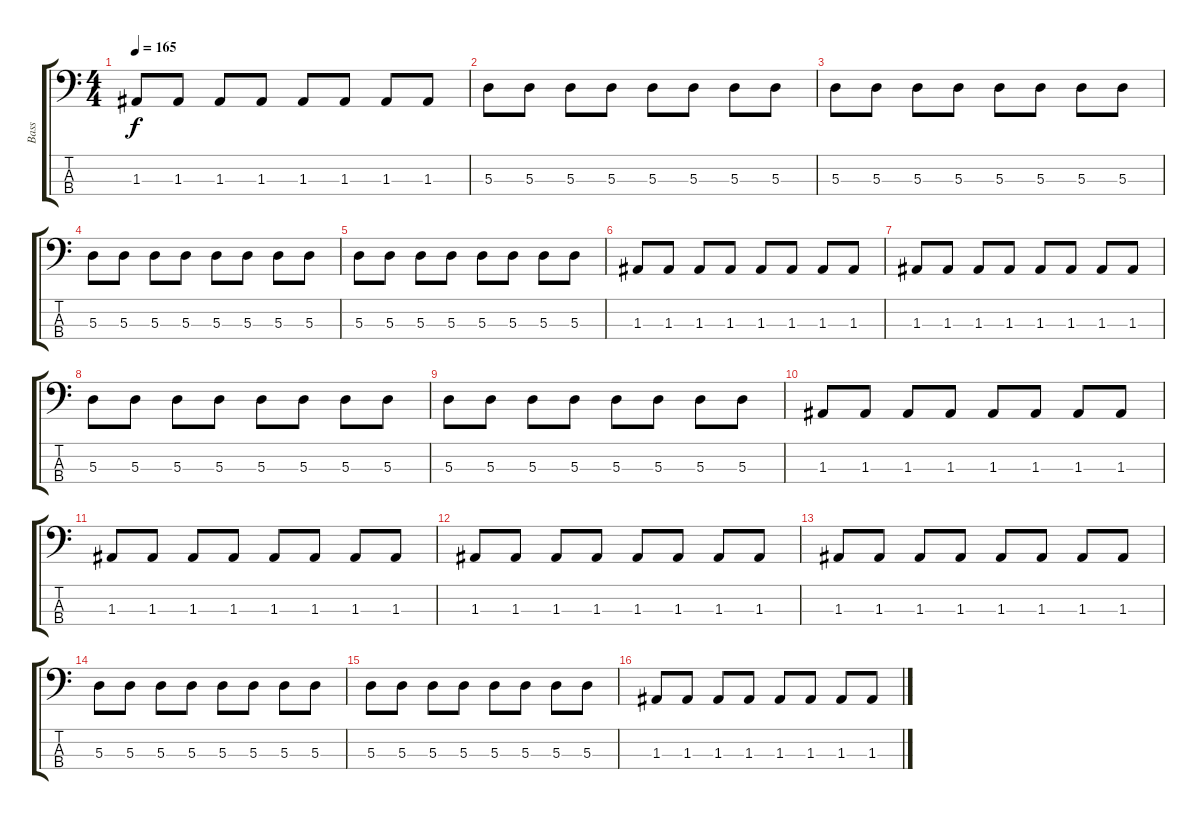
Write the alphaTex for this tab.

\track ("Bass" "Bass") {instrument electricbassfinger}
\staff {score tabs}
\tuning (G2 D2 A1 E1) {hide}
\ts (4 4)
\tempo 165
\clef f4
\ks c
1.3.8{dy f} 1.3.8 1.3.8 1.3.8 1.3.8 1.3.8 1.3.8 1.3.8 |
5.3.8 5.3.8 5.3.8 5.3.8 5.3.8 5.3.8 5.3.8 5.3.8 |
5.3.8 5.3.8 5.3.8 5.3.8 5.3.8 5.3.8 5.3.8 5.3.8 |
5.3.8 5.3.8 5.3.8 5.3.8 5.3.8 5.3.8 5.3.8 5.3.8 |
5.3.8 5.3.8 5.3.8 5.3.8 5.3.8 5.3.8 5.3.8 5.3.8 |
1.3.8 1.3.8 1.3.8 1.3.8 1.3.8 1.3.8 1.3.8 1.3.8 |
1.3.8 1.3.8 1.3.8 1.3.8 1.3.8 1.3.8 1.3.8 1.3.8 |
5.3.8 5.3.8 5.3.8 5.3.8 5.3.8 5.3.8 5.3.8 5.3.8 |
5.3.8 5.3.8 5.3.8 5.3.8 5.3.8 5.3.8 5.3.8 5.3.8 |
1.3.8 1.3.8 1.3.8 1.3.8 1.3.8 1.3.8 1.3.8 1.3.8 |
1.3.8 1.3.8 1.3.8 1.3.8 1.3.8 1.3.8 1.3.8 1.3.8 |
1.3.8 1.3.8 1.3.8 1.3.8 1.3.8 1.3.8 1.3.8 1.3.8 |
1.3.8 1.3.8 1.3.8 1.3.8 1.3.8 1.3.8 1.3.8 1.3.8 |
5.3.8 5.3.8 5.3.8 5.3.8 5.3.8 5.3.8 5.3.8 5.3.8 |
5.3.8 5.3.8 5.3.8 5.3.8 5.3.8 5.3.8 5.3.8 5.3.8 |
1.3.8 1.3.8 1.3.8 1.3.8 1.3.8 1.3.8 1.3.8 1.3.8
